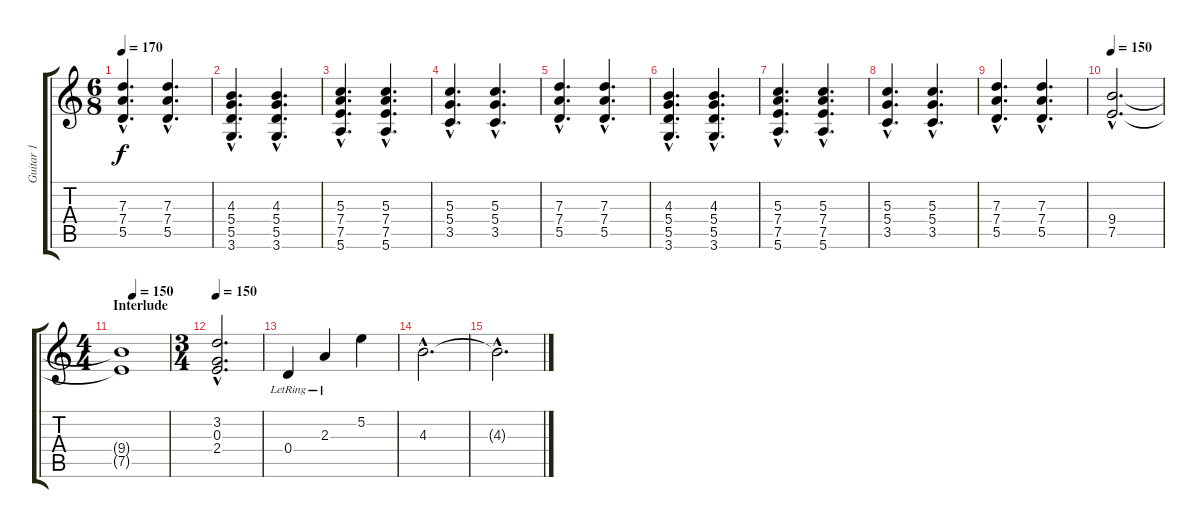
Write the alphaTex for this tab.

\track ("Guitar 1" "Guitar 1") {instrument distortionguitar}
\staff {score tabs}
\tuning (E4 B3 G3 D3 A2 E2) {hide}
\ts (6 8)
\tempo 170
\clef g2
\ks c
(7.3{hac} 7.4{hac} 5.5{hac}).4{d dy f} (7.3{hac} 7.4{hac} 5.5{hac}).4{d} |
(4.3{hac} 5.4{hac} 5.5{hac} 3.6{hac}).4{d} (4.3{hac} 5.4{hac} 5.5{hac} 3.6{hac}).4{d} |
(5.3{hac} 7.4{hac} 7.5{hac} 5.6{hac}).4{d} (5.3{hac} 7.4{hac} 7.5{hac} 5.6{hac}).4{d} |
(5.3{hac} 5.4{hac} 3.5{hac}).4{d} (5.3{hac} 5.4{hac} 3.5{hac}).4{d} |
(7.3{hac} 7.4{hac} 5.5{hac}).4{d} (7.3{hac} 7.4{hac} 5.5{hac}).4{d} |
(4.3{hac} 5.4{hac} 5.5{hac} 3.6{hac}).4{d} (4.3{hac} 5.4{hac} 5.5{hac} 3.6{hac}).4{d} |
(5.3{hac} 7.4{hac} 7.5{hac} 5.6{hac}).4{d} (5.3{hac} 7.4{hac} 7.5{hac} 5.6{hac}).4{d} |
(5.3{hac} 5.4{hac} 3.5{hac}).4{d} (5.3{hac} 5.4{hac} 3.5{hac}).4{d} |
(7.3{hac} 7.4{hac} 5.5{hac}).4{d} (7.3{hac} 7.4{hac} 5.5{hac}).4{d} |
\tempo 150
(9.4{hac} 7.5{hac}).2{d} |
\ts (4 4)
\section ("" "Interlude")
\tempo (150 0.25)
(9.4{t} 7.5{t}).1 |
\ts (3 4)
\tempo 150
(3.2{hac} 0.3{hac} 2.4{hac}).2{d} |
0.4{lr}.4 2.3{lr}.4 5.2.4 |
4.3{hac}.2{d} |
4.3{hac t}.2{d}
